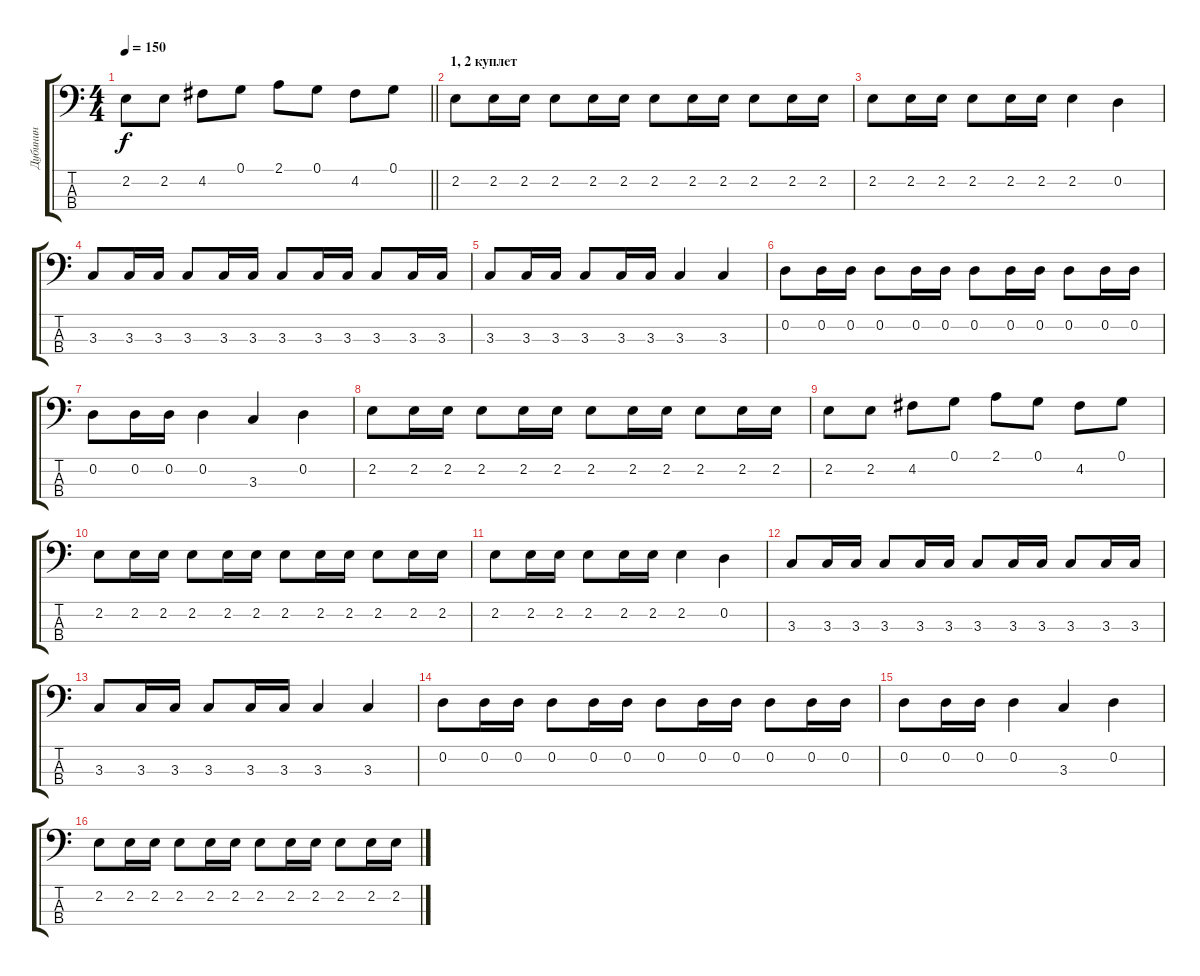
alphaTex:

\track ("Дубинин" "Дубинин") {instrument electricbassfinger}
\staff {score tabs}
\tuning (G2 D2 A1 E1) {hide}
\ts (4 4)
\tempo 150
\clef f4
\barLineRight lightlight
\ks c
2.2.8{dy f} 2.2.8 4.2.8 0.1.8 2.1.8 0.1.8 4.2.8 0.1.8 |
\section ("" "1, 2 куплет")
2.2.8 2.2.16 2.2.16 2.2.8 2.2.16 2.2.16 2.2.8 2.2.16 2.2.16 2.2.8 2.2.16 2.2.16 |
2.2.8 2.2.16 2.2.16 2.2.8 2.2.16 2.2.16 2.2.4 0.2.4 |
3.3.8 3.3.16 3.3.16 3.3.8 3.3.16 3.3.16 3.3.8 3.3.16 3.3.16 3.3.8 3.3.16 3.3.16 |
3.3.8 3.3.16 3.3.16 3.3.8 3.3.16 3.3.16 3.3.4 3.3.4 |
0.2.8 0.2.16 0.2.16 0.2.8 0.2.16 0.2.16 0.2.8 0.2.16 0.2.16 0.2.8 0.2.16 0.2.16 |
0.2.8 0.2.16 0.2.16 0.2.4 3.3.4 0.2.4 |
2.2.8 2.2.16 2.2.16 2.2.8 2.2.16 2.2.16 2.2.8 2.2.16 2.2.16 2.2.8 2.2.16 2.2.16 |
2.2.8 2.2.8 4.2.8 0.1.8 2.1.8 0.1.8 4.2.8 0.1.8 |
2.2.8 2.2.16 2.2.16 2.2.8 2.2.16 2.2.16 2.2.8 2.2.16 2.2.16 2.2.8 2.2.16 2.2.16 |
2.2.8 2.2.16 2.2.16 2.2.8 2.2.16 2.2.16 2.2.4 0.2.4 |
3.3.8 3.3.16 3.3.16 3.3.8 3.3.16 3.3.16 3.3.8 3.3.16 3.3.16 3.3.8 3.3.16 3.3.16 |
3.3.8 3.3.16 3.3.16 3.3.8 3.3.16 3.3.16 3.3.4 3.3.4 |
0.2.8 0.2.16 0.2.16 0.2.8 0.2.16 0.2.16 0.2.8 0.2.16 0.2.16 0.2.8 0.2.16 0.2.16 |
0.2.8 0.2.16 0.2.16 0.2.4 3.3.4 0.2.4 |
2.2.8 2.2.16 2.2.16 2.2.8 2.2.16 2.2.16 2.2.8 2.2.16 2.2.16 2.2.8 2.2.16 2.2.16
